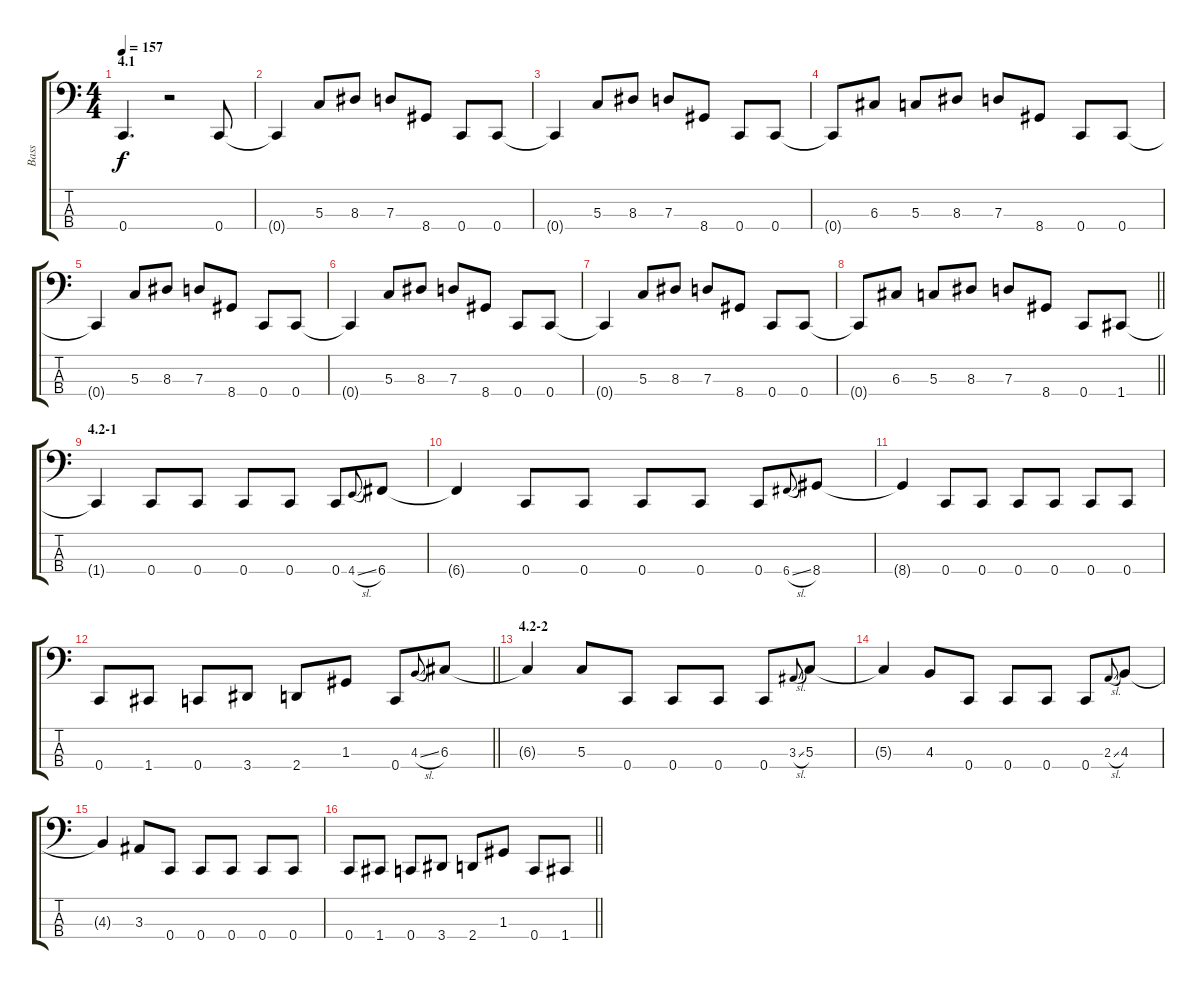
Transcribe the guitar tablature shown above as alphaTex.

\track ("Bass" "Bass") {instrument electricbassfinger}
\staff {score tabs}
\tuning (F2 C2 G1 C1) {hide}
\ts (4 4)
\section ("" "4.1")
\tempo 157
\clef f4
\ks c
0.4{t}.4{d dy f} r.2 0.4.8 |
0.4{t}.4 5.3.8 8.3.8 7.3.8 8.4.8 0.4.8 0.4.8 |
0.4{t}.4 5.3.8 8.3.8 7.3.8 8.4.8 0.4.8 0.4.8 |
0.4{t}.8 6.3.8 5.3.8 8.3.8 7.3.8 8.4.8 0.4.8 0.4.8 |
0.4{t}.4 5.3.8 8.3.8 7.3.8 8.4.8 0.4.8 0.4.8 |
0.4{t}.4 5.3.8 8.3.8 7.3.8 8.4.8 0.4.8 0.4.8 |
0.4{t}.4 5.3.8 8.3.8 7.3.8 8.4.8 0.4.8 0.4.8 |
\barLineRight lightlight
0.4{t}.8 6.3.8 5.3.8 8.3.8 7.3.8 8.4.8 0.4.8 1.4.8 |
\section ("" "4.2-1")
1.4{t}.4 0.4.8 0.4.8 0.4.8 0.4.8 0.4.8 4.4{sl}.8{gr onbeat} 6.4.8 |
6.4{t}.4 0.4.8 0.4.8 0.4.8 0.4.8 0.4.8 6.4{sl}.8{gr onbeat} 8.4.8 |
8.4{t}.4 0.4.8 0.4.8 0.4.8 0.4.8 0.4.8 0.4.8 |
\barLineRight lightlight
0.4.8 1.4.8 0.4.8 3.4.8 2.4.8 1.3.8 0.4.8 4.3{sl}.8{gr onbeat} 6.3.8 |
\section ("" "4.2-2")
6.3{t}.4 5.3.8 0.4.8 0.4.8 0.4.8 0.4.8 3.3{sl}.8{gr onbeat} 5.3.8 |
5.3{t}.4 4.3.8 0.4.8 0.4.8 0.4.8 0.4.8 2.3{sl}.8{gr onbeat} 4.3.8 |
4.3{t}.4 3.3.8 0.4.8 0.4.8 0.4.8 0.4.8 0.4.8 |
\barLineRight lightlight
0.4.8 1.4.8 0.4.8 3.4.8 2.4.8 1.3.8 0.4.8 1.4.8
